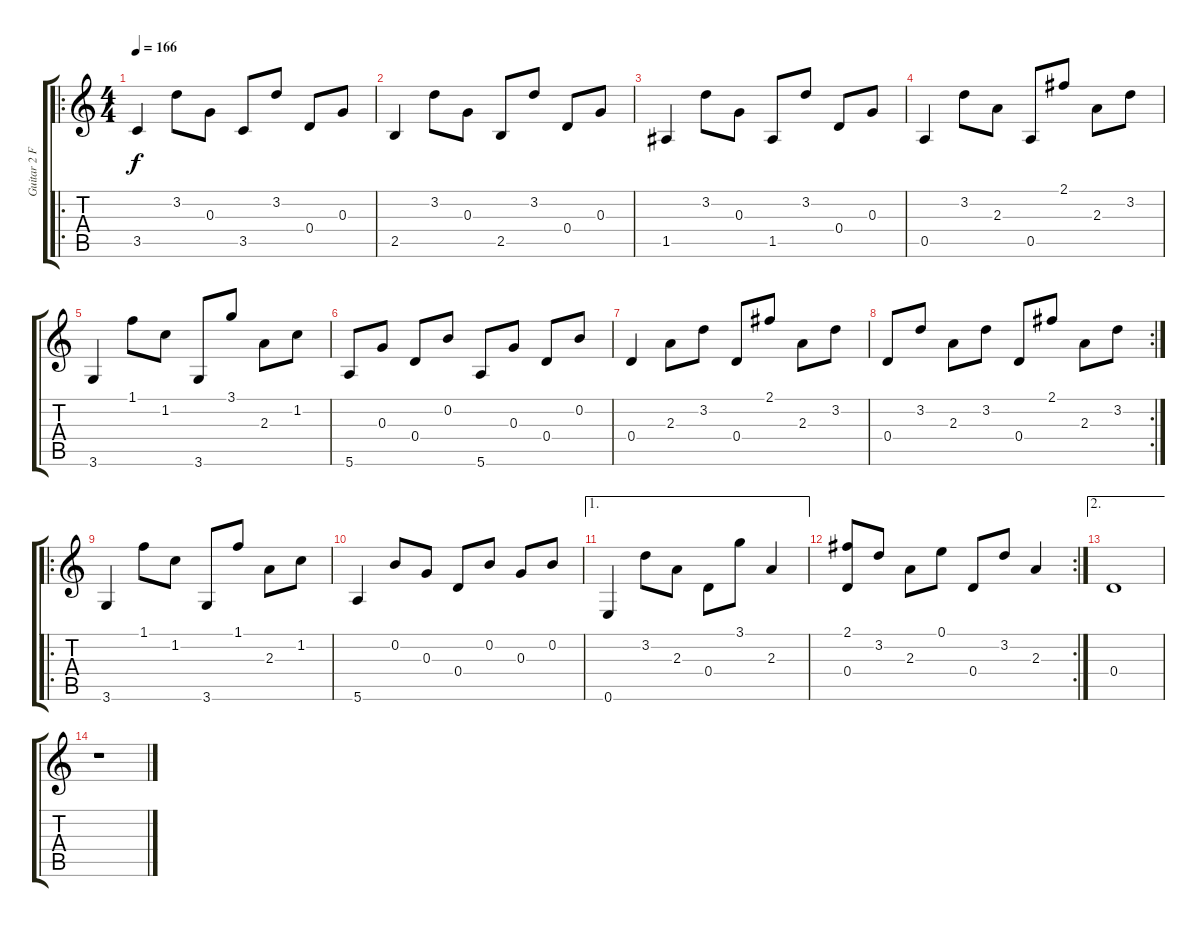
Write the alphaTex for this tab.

\track ("Guitar 2 Fingerpicking" "Guitar 2 F") {instrument acousticguitarnylon}
\staff {score tabs}
\tuning (E4 B3 G3 D3 A2 E2) {hide}
\ro
\ts (4 4)
\tempo 166
\clef g2
\ks c
3.5.4{dy f} 3.2.8 0.3.8 3.5.8 3.2.8 0.4.8 0.3.8 |
2.5.4 3.2.8 0.3.8 2.5.8 3.2.8 0.4.8 0.3.8 |
1.5.4 3.2.8 0.3.8 1.5.8 3.2.8 0.4.8 0.3.8 |
0.5.4 3.2.8 2.3.8 0.5.8 2.1.8 2.3.8 3.2.8 |
3.6.4 1.1.8 1.2.8 3.6.8 3.1.8 2.3.8 1.2.8 |
5.6.8 0.3.8 0.4.8 0.2.8 5.6.8 0.3.8 0.4.8 0.2.8 |
0.4.4 2.3.8 3.2.8 0.4.8 2.1.8 2.3.8 3.2.8 |
\rc 2
0.4.8 3.2.8 2.3.8 3.2.8 0.4.8 2.1.8 2.3.8 3.2.8 |
\ro
3.6.4 1.1.8 1.2.8 3.6.8 1.1.8 2.3.8 1.2.8 |
5.6.4 0.2.8 0.3.8 0.4.8 0.2.8 0.3.8 0.2.8 |
\ae 1
0.6.4 3.2.8 2.3.8 0.4.8 3.1.8 2.3.4 |
\rc 2
(2.1 0.4).8 3.2.8 2.3.8 0.1.8 0.4.8 3.2.8 2.3.4 |
\ae 2
0.4.1 |
r.1
